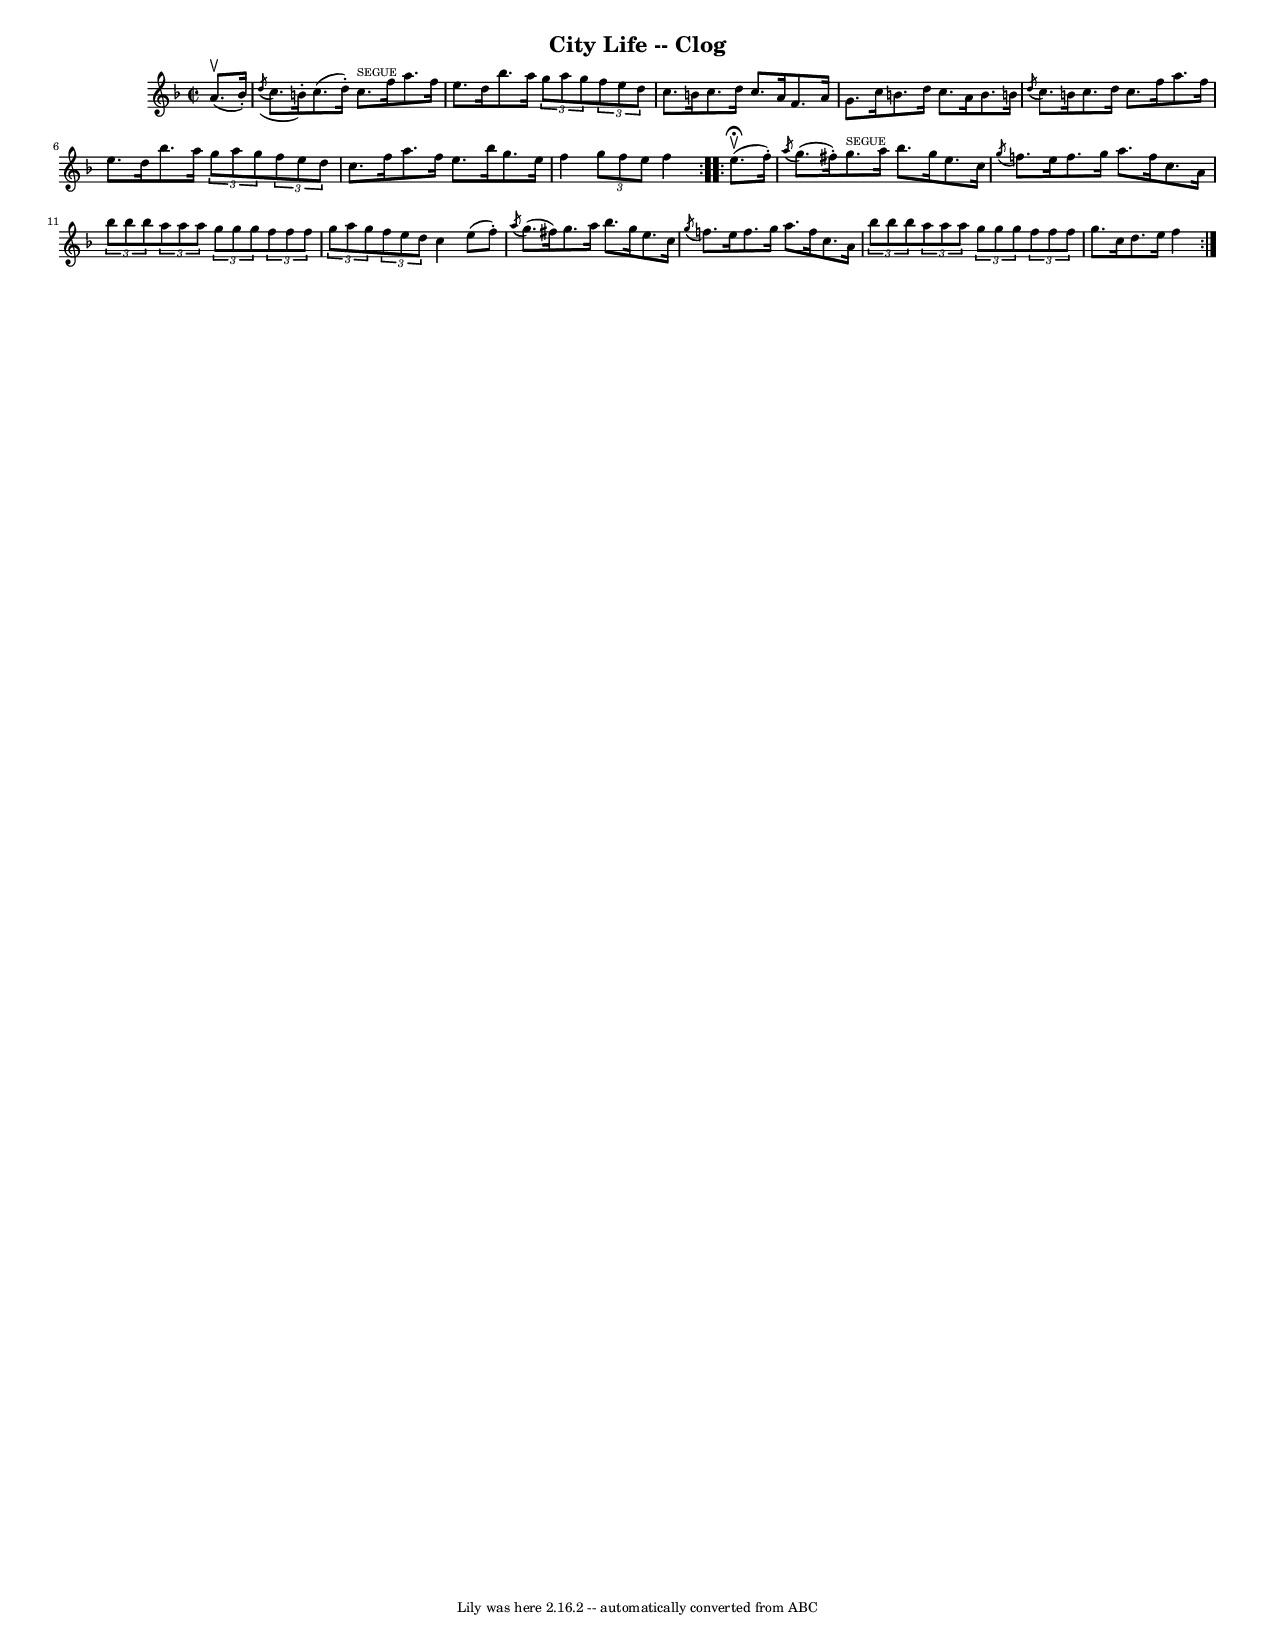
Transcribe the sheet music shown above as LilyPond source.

\version "2.16.2"
\include "Mammoth.ily"
\header {
  %% book = "Ryan's Mammoth Collection"
  crossRefNumber = "1"
  footnotes = ""
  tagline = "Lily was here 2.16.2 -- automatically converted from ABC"
  title = "City Life -- Clog"

}
voicedefault =  {

  \override Staff.TimeSignature #'style = #'C
  \time 2/2
  \key f \major

  \partial 4
  \repeat volta 2 {

    a'8.^\upbow(bf'16-.)   |
    \acciaccatura {
      d''8 ( } c''8. b'16-.) c''8. (d''16-.) c''8.^\segue f''16 a''8. f''16    |
    e''8. d''16 bf''8. a''16
    \times 2/3 { g''8 a''8 g''8 } \times 2/3 { f''8 e''8 d''8 }    |
    c''8. b'16 c''8. d''16 c''8. a'16 f'8. a'16   |
    g'8. c''16 b'8. d''16 c''8. a'16 b'8. b'!16   |
    \acciaccatura { d''8 } c''8. b'16 c''8. d''16 c''8. f''16 a''8. f''16    |
    e''8. d''16 bf''8. a''16
    \times 2/3 { g''8 a''8 g''8 }   \times 2/3 { f''8 e''8 d''8 }    |
    c''8. f''16 a''8. f''16 e''8. bf''16 g''8. e''16   |
    f''4 \times 2/3 { g''8 f''8 e''8   } f''4
  }

  \repeat volta 2 {
    e''8.^\fermata^\upbow(f''16-.)   |
    \acciaccatura {
      a''8 } g''8. (fs''16-.) g''8.^\segue a''16 bf''8. g''16 e''8. c''16    |
    \acciaccatura { g''8 } f''!8. e''16 f''8. g''16 a''8. f''16 c''8. a'16    |
    \times 2/3 { bf''8 bf''8 bf''8 } \times 2/3 { a''8 a''8 a''8   }   \times 2/3 { g''8 g''8 g''8 } \times 2/3 { f''8 f''8 f''8 }   |
    \times 2/3 { g''8 a''8 g''8   } \times 2/3 { f''8 e''8 d''8 } c''4 e''8 (f''8-.)   |
    \acciaccatura { a''8 } g''8. ( fs''16) g''8. a''16 bf''8. g''16 e''8. c''16    |
    \acciaccatura { g''8 } f''!8. e''16 f''8. g''16 a''8. f''16 c''8. a'16    |
    \times 2/3 { bf''8 bf''8 bf''8   }
    \times 2/3 { a''8 a''8 a''8   }   \times 2/3 { g''8 g''8 g''8   } \times 2/3 { f''8 f''8 f''8 }   |
    g''8. c''16 d''8.
    e''16 f''4
  }

}

\score{
  <<

    \context Staff="default"
    {
      \voicedefault

    }

  >>
  \layout {

  }
  \midi {
  }

}
